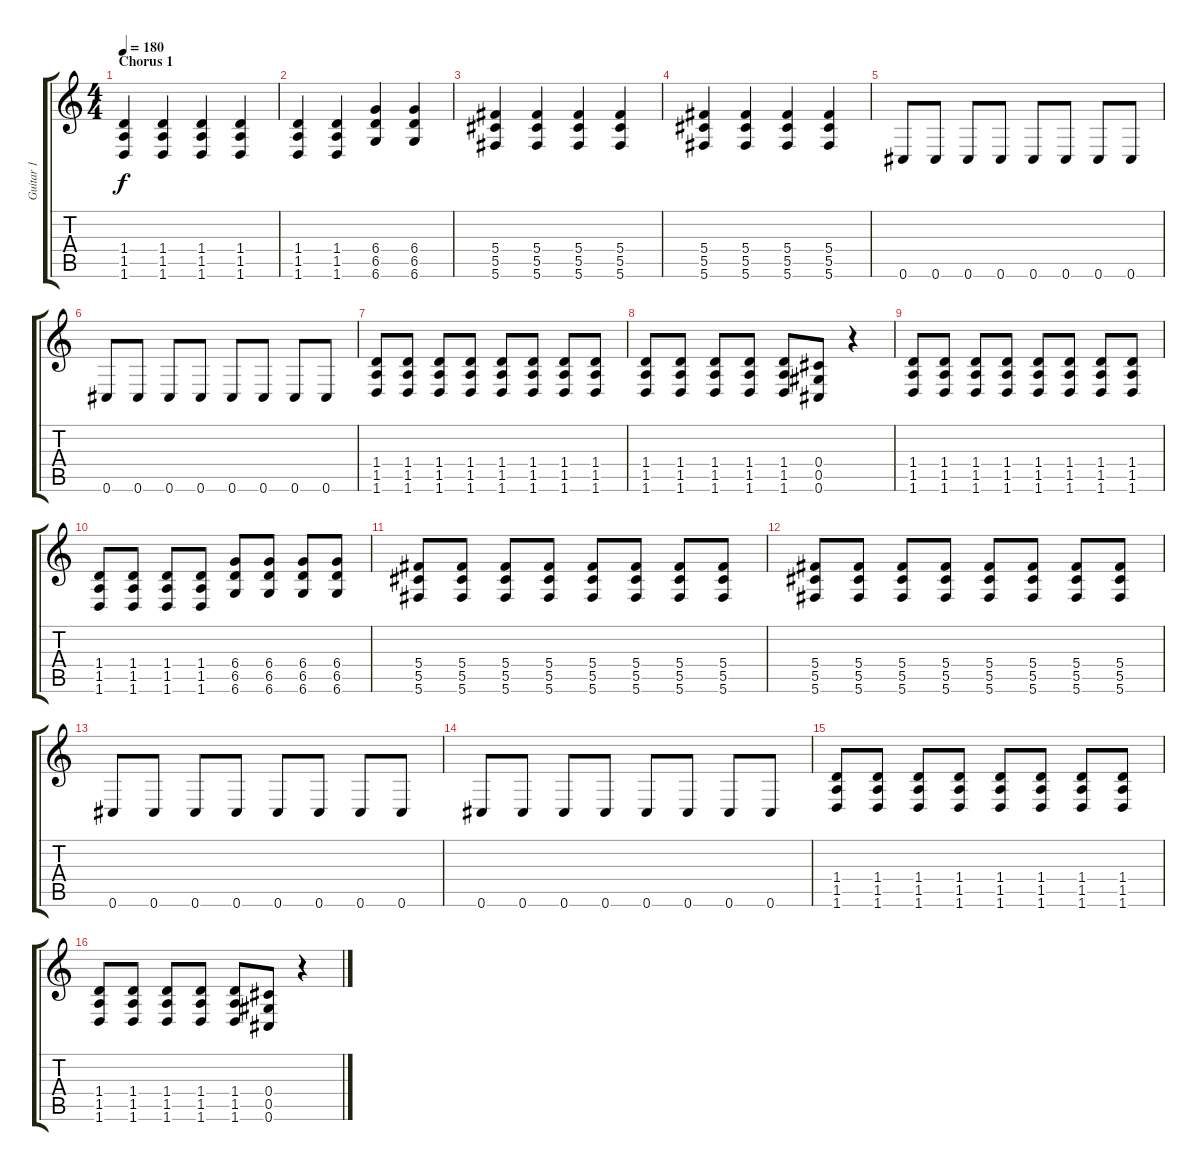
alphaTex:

\track ("Guitar 1" "Guitar 1") {instrument distortionguitar}
\staff {score tabs}
\tuning (Eb4 Bb3 Gb3 Db3 Ab2 Db2) {hide}
\ts (4 4)
\section ("" "Chorus 1")
\tempo 180
\clef g2
\ks c
(1.4 1.5 1.6).4{dy f} (1.4 1.5 1.6).4 (1.4 1.5 1.6).4 (1.4 1.5 1.6).4 |
(1.4 1.5 1.6).4 (1.4 1.5 1.6).4 (6.4 6.5 6.6).4 (6.4 6.5 6.6).4 |
(5.4 5.5 5.6).4 (5.4 5.5 5.6).4 (5.4 5.5 5.6).4 (5.4 5.5 5.6).4 |
(5.4 5.5 5.6).4 (5.4 5.5 5.6).4 (5.4 5.5 5.6).4 (5.4 5.5 5.6).4 |
0.6.8 0.6.8 0.6.8 0.6.8 0.6.8 0.6.8 0.6.8 0.6.8 |
0.6.8 0.6.8 0.6.8 0.6.8 0.6.8 0.6.8 0.6.8 0.6.8 |
(1.4 1.5 1.6).8 (1.4 1.5 1.6).8 (1.4 1.5 1.6).8 (1.4 1.5 1.6).8 (1.4 1.5 1.6).8 (1.4 1.5 1.6).8 (1.4 1.5 1.6).8 (1.4 1.5 1.6).8 |
(1.4 1.5 1.6).8 (1.4 1.5 1.6).8 (1.4 1.5 1.6).8 (1.4 1.5 1.6).8 (1.4 1.5 1.6).8 (0.4 0.5 0.6).8 r.4 |
(1.4 1.5 1.6).8 (1.4 1.5 1.6).8 (1.4 1.5 1.6).8 (1.4 1.5 1.6).8 (1.4 1.5 1.6).8 (1.4 1.5 1.6).8 (1.4 1.5 1.6).8 (1.4 1.5 1.6).8 |
(1.4 1.5 1.6).8 (1.4 1.5 1.6).8 (1.4 1.5 1.6).8 (1.4 1.5 1.6).8 (6.4 6.5 6.6).8 (6.4 6.5 6.6).8 (6.4 6.5 6.6).8 (6.4 6.5 6.6).8 |
(5.4 5.5 5.6).8 (5.4 5.5 5.6).8 (5.4 5.5 5.6).8 (5.4 5.5 5.6).8 (5.4 5.5 5.6).8 (5.4 5.5 5.6).8 (5.4 5.5 5.6).8 (5.4 5.5 5.6).8 |
(5.4 5.5 5.6).8 (5.4 5.5 5.6).8 (5.4 5.5 5.6).8 (5.4 5.5 5.6).8 (5.4 5.5 5.6).8 (5.4 5.5 5.6).8 (5.4 5.5 5.6).8 (5.4 5.5 5.6).8 |
0.6.8 0.6.8 0.6.8 0.6.8 0.6.8 0.6.8 0.6.8 0.6.8 |
0.6.8 0.6.8 0.6.8 0.6.8 0.6.8 0.6.8 0.6.8 0.6.8 |
(1.4 1.5 1.6).8 (1.4 1.5 1.6).8 (1.4 1.5 1.6).8 (1.4 1.5 1.6).8 (1.4 1.5 1.6).8 (1.4 1.5 1.6).8 (1.4 1.5 1.6).8 (1.4 1.5 1.6).8 |
(1.4 1.5 1.6).8 (1.4 1.5 1.6).8 (1.4 1.5 1.6).8 (1.4 1.5 1.6).8 (1.4 1.5 1.6).8 (0.4 0.5 0.6).8 r.4
